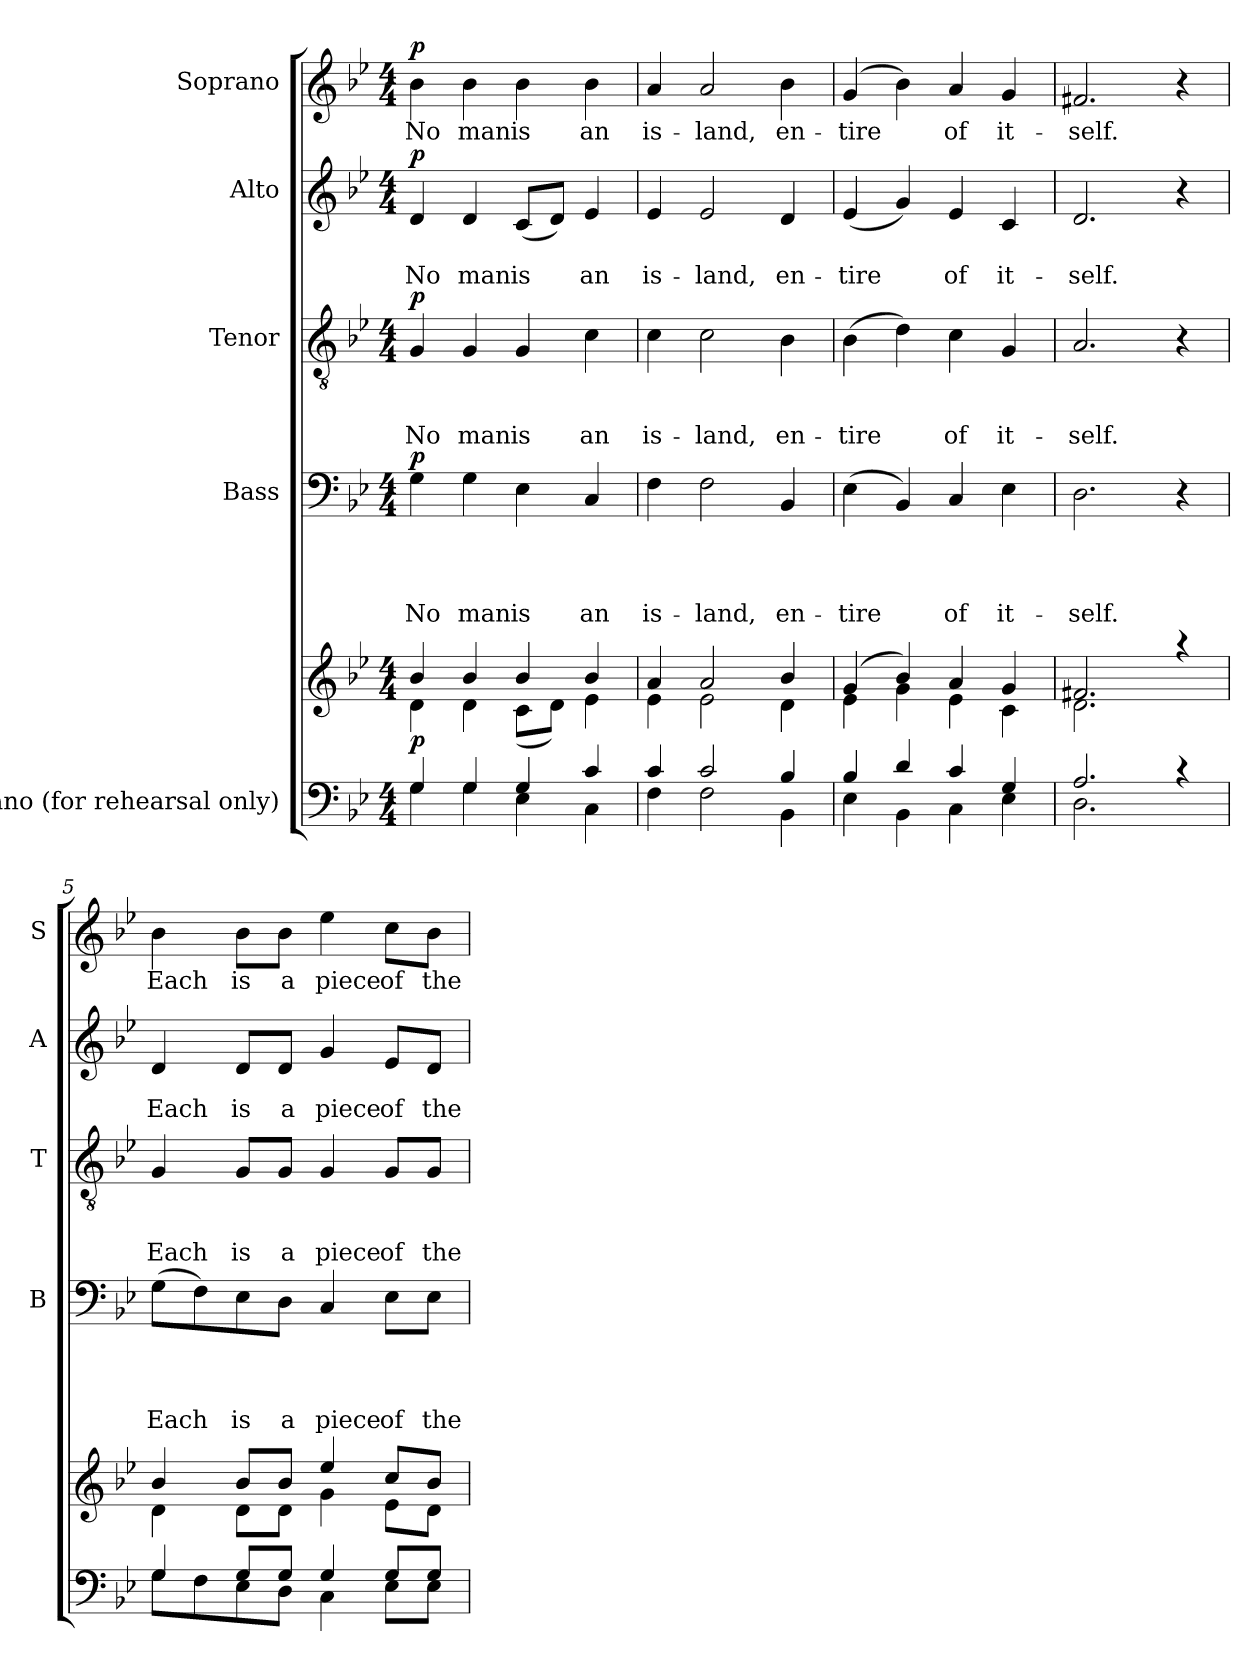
**kern	**kern	**dynam	**kern	**text	**text	**text	**text	**dynam	**kern	**text	**text	**text	**dynam	**kern	**text	**text	**dynam	**kern	**text	**dynam
*part5	*part5	*part5	*part4	*part4	*part4	*part4	*part4	*part4	*part3	*part3	*part3	*part3	*part3	*part2	*part2	*part2	*part2	*part1	*part1	*part1
*staff6	*staff5	*staff5/6	*staff4	*staff4	*staff4	*staff4	*staff4	*staff4	*staff3	*staff3	*staff3	*staff3	*staff3	*staff2	*staff2	*staff2	*staff2	*staff1	*staff1	*staff1
*I"Piano (for rehearsal only)	*	*	*I"Bass	*	*	*	*	*	*I"Tenor	*	*	*	*	*I"Alto	*	*	*	*I"Soprano	*	*
*	*	*	*I'B	*	*	*	*	*	*I'T	*	*	*	*	*I'A	*	*	*	*I'S	*	*
*clefF4	*clefG2	*	*clefF4	*	*	*	*	*	*clefGv2	*	*	*	*	*clefG2	*	*	*	*clefG2	*	*
*k[b-e-]	*k[b-e-]	*	*k[b-e-]	*	*	*	*	*	*k[b-e-]	*	*	*	*	*k[b-e-]	*	*	*	*k[b-e-]	*	*
*B-:	*B-:	*	*B-:	*	*	*	*	*	*B-:	*	*	*	*	*B-:	*	*	*	*B-:	*	*
*M4/4	*M4/4	*	*M4/4	*	*	*	*	*	*M4/4	*	*	*	*	*M4/4	*	*	*	*M4/4	*	*
=1	=1	=1	=1	=1	=1	=1	=1	=1	=1	=1	=1	=1	=1	=1	=1	=1	=1	=1	=1	=1
*^	*^	*	*	*	*	*	*	*	*	*	*	*	*	*	*	*	*	*	*	*
!	!	!	!	!LO:DY:b	!	!	!	!	!LO:LY:b	!LO:DY:a	!	!	!	!LO:LY:b	!LO:DY:a	!	!	!LO:LY:b	!LO:DY:a	!	!LO:LY:b	!LO:DY:a
4G/	4G\	4b-/	4d\	p	4G\	.	.	.	No	p	4G/	.	.	No	p	4d/	.	No	p	4b-\	No	p
!	!	!	!	!	!	!	!	!	!LO:LY:b	!	!	!	!	!LO:LY:b	!	!	!	!LO:LY:b	!	!	!LO:LY:b	!
4G/	4G\	4b-/	4d\	.	4G\	.	.	.	man	.	4G/	.	.	man	.	4d/	.	man	.	4b-\	man	.
!	!	!	!	!	!	!	!	!	!LO:LY:b	!	!	!	!	!LO:LY:b	!	!	!	!LO:LY:b	!	!	!LO:LY:b	!
4G/	4E-\	4b-/	(<8c\L	.	4E-\	.	.	.	is	.	4G/	.	.	is	.	(>8c/L	.	is	.	4b-\	is	.
.	.	.	8d\J)	.	.	.	.	.	.	.	.	.	.	.	.	8d/J)	.	.	.	.	.	.
!	!	!	!	!	!	!	!	!	!LO:LY:b	!	!	!	!	!LO:LY:b	!	!	!	!LO:LY:b	!	!	!LO:LY:b	!
4c/	4C\	4b-/	4e-\	.	4C/	.	.	.	an	.	4c\	.	.	an	.	4e-/	.	an	.	4b-\	an	.
=2	=2	=2	=2	=2	=2	=2	=2	=2	=2	=2	=2	=2	=2	=2	=2	=2	=2	=2	=2	=2	=2	=2
!	!	!	!	!	!	!	!	!	!LO:LY:b	!	!	!	!	!LO:LY:b	!	!	!	!LO:LY:b	!	!	!LO:LY:b	!
4c/	4F\	4a/	4e-\	.	4F\	.	.	.	is-	.	4c\	.	.	is-	.	4e-/	.	is-	.	4a/	is-	.
!	!	!	!	!	!	!	!	!	!LO:LY:b	!	!	!	!	!LO:LY:b	!	!	!	!LO:LY:b	!	!	!LO:LY:b	!
2c/	2F\	2a/	2e-\	.	2F\	.	.	.	-land,	.	2c\	.	.	-land,	.	2e-/	.	-land,	.	2a/	-land,	.
!	!	!	!	!	!	!	!	!	!LO:LY:b	!	!	!	!	!LO:LY:b	!	!	!	!LO:LY:b	!	!	!LO:LY:b	!
4B-/	4BB-\	4b-/	4d\	.	4BB-/	.	.	.	en-	.	4B-\	.	.	en-	.	4d/	.	en-	.	4b-\	en-	.
=3	=3	=3	=3	=3	=3	=3	=3	=3	=3	=3	=3	=3	=3	=3	=3	=3	=3	=3	=3	=3	=3	=3
!	!	!	!	!	!	!	!	!	!LO:LY:b	!	!	!	!	!LO:LY:b	!	!	!	!LO:LY:b	!	!	!LO:LY:b	!
4B-/	4E-\	(4g/	4e-\	.	(>4E-\	.	.	.	-tire	.	(>4B-\	.	.	-tire	.	(<4e-/	.	-tire	.	(4g/	-tire	.
4d/	4BB-\	4b-/)	4g\	.	4BB-/)	.	.	.	.	.	4d\)	.	.	.	.	4g/)	.	.	.	4b-\)	.	.
!	!	!	!	!	!	!	!	!	!LO:LY:b	!	!	!	!	!LO:LY:b	!	!	!	!LO:LY:b	!	!	!LO:LY:b	!
4c/	4C\	4a/	4e-\	.	4C/	.	.	.	of	.	4c\	.	.	of	.	4e-/	.	of	.	4a/	of	.
!	!	!	!	!	!	!	!	!	!LO:LY:b	!	!	!	!	!LO:LY:b	!	!	!	!LO:LY:b	!	!	!LO:LY:b	!
4G/	4E-\	4g/	4c\	.	4E-\	.	.	.	it-	.	4G/	.	.	it-	.	4c/	.	it-	.	4g/	it-	.
=4	=4	=4	=4	=4	=4	=4	=4	=4	=4	=4	=4	=4	=4	=4	=4	=4	=4	=4	=4	=4	=4	=4
!	!	!	!	!	!	!	!	!	!LO:LY:b	!	!	!	!	!LO:LY:b	!	!	!	!LO:LY:b	!	!	!LO:LY:b	!
2.A/	2.D\	2.f#X/	2.d\	.	2.D\	.	.	.	-self.	.	2.A/	.	.	-self.	.	2.d/	.	-self.	.	2.f#X/	-self.	.
4rc	4ryy	4raa	4ryy	.	4r	.	.	.	.	.	4r	.	.	.	.	4r	.	.	.	4r	.	.
!!LO:LB:g=z
=5	=5	=5	=5	=5	=5	=5	=5	=5	=5	=5	=5	=5	=5	=5	=5	=5	=5	=5	=5	=5	=5	=5
!	!	!	!	!	!	!	!	!	!LO:LY:b	!	!	!	!	!LO:LY:b	!	!	!	!LO:LY:b	!	!	!LO:LY:b	!
4G/	8G\L	4b-/	4d\	.	(>8G\L	.	.	.	Each	.	4G/	.	.	Each	.	4d/	.	Each	.	4b-\	Each	.
.	8F\	.	.	.	8F\)	.	.	.	.	.	.	.	.	.	.	.	.	.	.	.	.	.
!	!	!	!	!	!	!	!	!	!LO:LY:b	!	!	!	!	!LO:LY:b	!	!	!	!LO:LY:b	!	!	!LO:LY:b	!
8G/L	8E-\	8b-/L	8d\L	.	8E-\	.	.	.	is	.	8G/L	.	.	is	.	8d/L	.	is	.	8b-\L	is	.
!	!	!	!	!	!	!	!	!	!LO:LY:b	!	!	!	!	!LO:LY:b	!	!	!	!LO:LY:b	!	!	!LO:LY:b	!
8G/J	8D\J	8b-/J	8d\J	.	8D\J	.	.	.	a	.	8G/J	.	.	a	.	8d/J	.	a	.	8b-\J	a	.
!	!	!	!	!	!	!	!	!	!LO:LY:b	!	!	!	!	!LO:LY:b	!	!	!	!LO:LY:b	!	!	!LO:LY:b	!
4G/	4C\	4ee-/	4g\	.	4C/	.	.	.	piece	.	4G/	.	.	piece	.	4g/	.	piece	.	4ee-\	piece	.
!	!	!	!	!	!	!	!	!	!LO:LY:b	!	!	!	!	!LO:LY:b	!	!	!	!LO:LY:b	!	!	!LO:LY:b	!
8G/L	8E-\L	8cc/L	8e-\L	.	8E-\L	.	.	.	of	.	8G/L	.	.	of	.	8e-/L	.	of	.	8cc\L	of	.
!	!	!	!	!	!	!	!	!	!LO:LY:b	!	!	!	!	!LO:LY:b	!	!	!	!LO:LY:b	!	!	!LO:LY:b	!
8G/J	8E-\J	8b-/J	8d\J	.	8E-\J	.	.	.	the	.	8G/J	.	.	the	.	8d/J	.	the	.	8b-\J	the	.
*v	*v	*	*	*	*	*	*	*	*	*	*	*	*	*	*	*	*	*	*	*	*	*
*	*v	*v	*	*	*	*	*	*	*	*	*	*	*	*	*	*	*	*	*	*	*
=	=	=	=	=	=	=	=	=	=	=	=	=	=	=	=	=	=	=	=	=
*-	*-	*-	*-	*-	*-	*-	*-	*-	*-	*-	*-	*-	*-	*-	*-	*-	*-	*-	*-	*-
